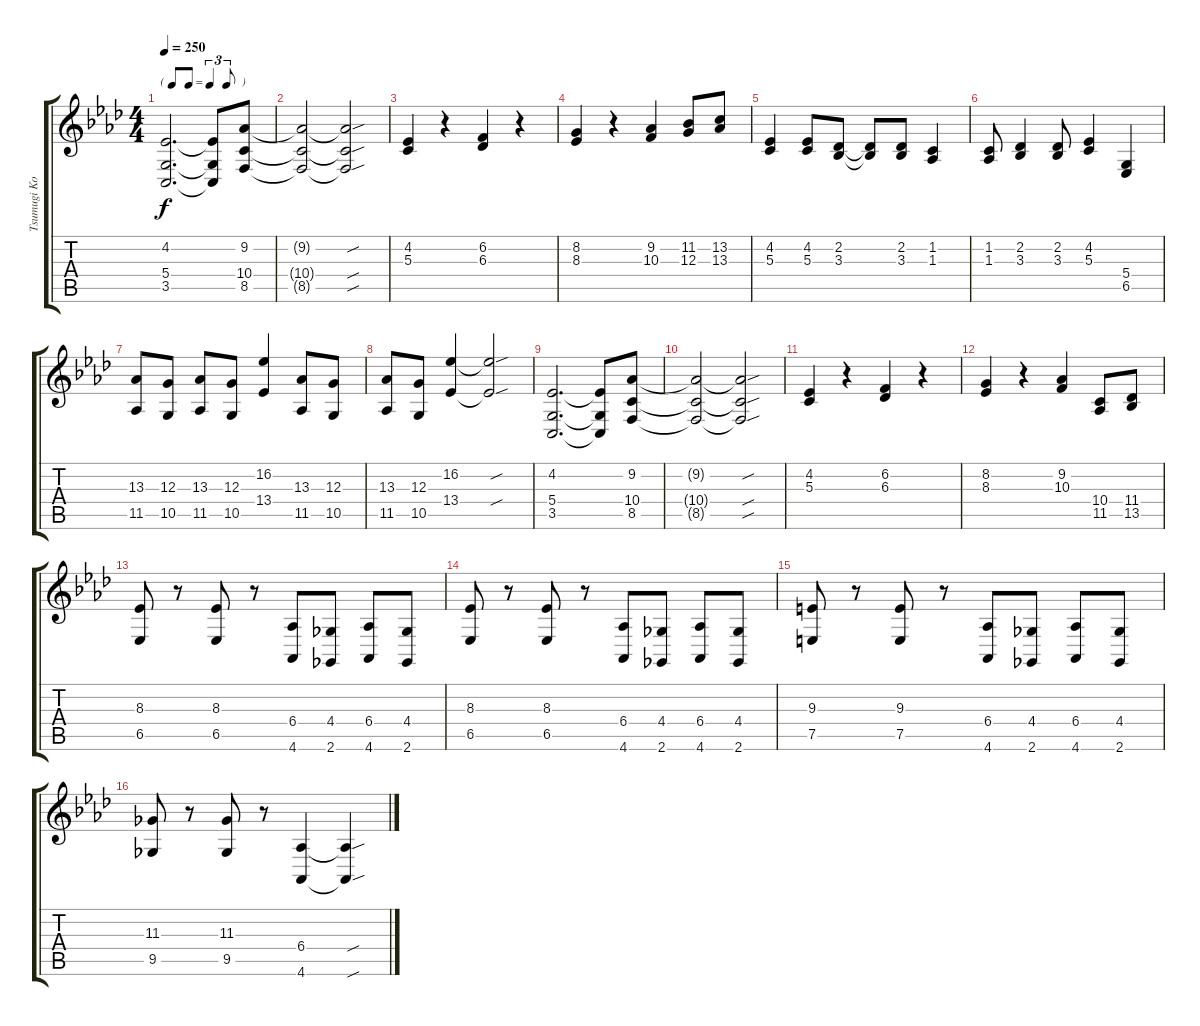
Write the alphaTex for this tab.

\track ("Tsumugi Kotobuki I" "Tsumugi Ko") {instrument lead2sawtooth}
\staff {score tabs}
\tuning (E4 B3 G3 D3 A2 E2) {hide}
\ts (4 4)
\tf triplet8th
\tempo 250
\clef g2
\ks ab
(4.2 5.4 3.5).2{d dy f} (4.2{t} 5.4{t} 3.5{t}).8 (9.2 10.4 8.5).8 |
(9.2{t} 10.4{t} 8.5{t}).2 (9.2{sou t} 10.4{sou t} 8.5{sou t}).2 |
(4.2 5.3).4 r.4 (6.2 6.3).4 r.4 |
(8.2 8.3).4 r.4 (9.2 10.3).4 (11.2 12.3).8 (13.2 13.3).8 |
(4.2 5.3).4 (4.2 5.3).8 (2.2 3.3).8 (2.2{t} 3.3{t}).8 (2.2 3.3).8 (1.2 1.3).4 |
(1.2 1.3).8 (2.2 3.3).4 (2.2 3.3).8 (4.2 5.3).4 (5.4 6.5).4 |
(13.3 11.5).8 (12.3 10.5).8 (13.3 11.5).8 (12.3 10.5).8 (16.2 13.4).4 (13.3 11.5).8 (12.3 10.5).8 |
(13.3 11.5).8 (12.3 10.5).8 (16.2 13.4).4 (16.2{sou t} 13.4{sou t}).2 |
(4.2 5.4 3.5).2{d} (4.2{t} 5.4{t} 3.5{t}).8 (9.2 10.4 8.5).8 |
(9.2{t} 10.4{t} 8.5{t}).2 (9.2{sou t} 10.4{sou t} 8.5{sou t}).2 |
(4.2 5.3).4 r.4 (6.2 6.3).4 r.4 |
(8.2 8.3).4 r.4 (9.2 10.3).4 (10.4 11.5).8 (11.4 13.5).8 |
(8.3 6.5).8 r.8 (8.3 6.5).8 r.8 (6.4 4.6).8 (4.4 2.6).8 (6.4 4.6).8 (4.4 2.6).8 |
(8.3 6.5).8 r.8 (8.3 6.5).8 r.8 (6.4 4.6).8 (4.4 2.6).8 (6.4 4.6).8 (4.4 2.6).8 |
(9.3 7.5).8 r.8 (9.3 7.5).8 r.8 (6.4 4.6).8 (4.4 2.6).8 (6.4 4.6).8 (4.4 2.6).8 |
(11.3 9.5).8 r.8 (11.3 9.5).8 r.8 (6.4 4.6).4 (6.4{sou t} 4.6{sou t}).4
